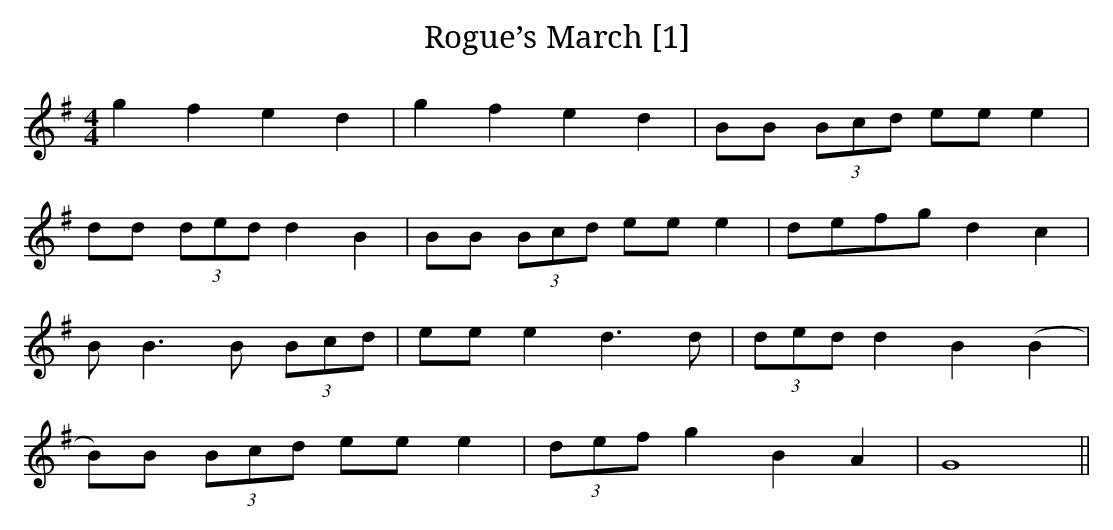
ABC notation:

X:1
T:Rogue’s March [1]
M:4/4
L:1/8
K:G
g2f2e2d2|g2f2e2d2|BB (3Bcd ee e2 |
dd (3ded d2B2|BB (3Bcd ee e2 | defg d2c2 |
BB3B (3Bcd | ee e2d3d | (3ded d2B2(B2 |
B)B (3Bcd ee e2 | (3def g2B2A2 | G8 ||
